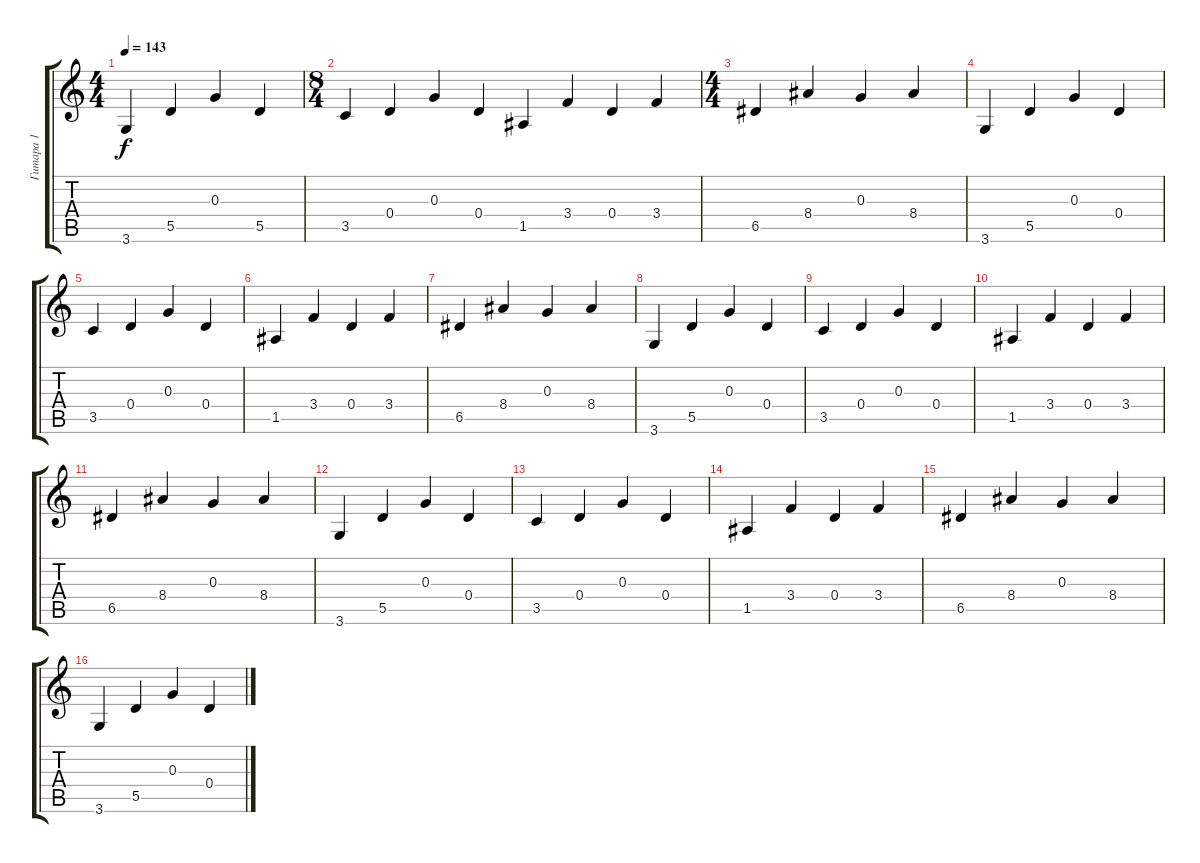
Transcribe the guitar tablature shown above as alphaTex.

\track ("Гитара 1" "Гитара 1") {instrument acousticguitarsteel}
\staff {score tabs}
\tuning (E4 B3 G3 D3 A2 E2) {hide}
\ts (4 4)
\tempo 143
\clef g2
\ks c
3.6.4{dy f} 5.5.4 0.3.4 5.5.4 |
\ts (8 4)
3.5.4 0.4.4 0.3.4 0.4.4 1.5.4 3.4.4 0.4.4 3.4.4 |
\ts (4 4)
6.5.4 8.4.4 0.3.4 8.4.4 |
3.6.4 5.5.4 0.3.4 0.4.4 |
3.5.4 0.4.4 0.3.4 0.4.4 |
1.5.4 3.4.4 0.4.4 3.4.4 |
6.5.4 8.4.4 0.3.4 8.4.4 |
3.6.4 5.5.4 0.3.4 0.4.4 |
3.5.4 0.4.4 0.3.4 0.4.4 |
1.5.4 3.4.4 0.4.4 3.4.4 |
6.5.4 8.4.4 0.3.4 8.4.4 |
3.6.4 5.5.4 0.3.4 0.4.4 |
3.5.4 0.4.4 0.3.4 0.4.4 |
1.5.4 3.4.4 0.4.4 3.4.4 |
6.5.4 8.4.4 0.3.4 8.4.4 |
3.6.4 5.5.4 0.3.4 0.4.4
